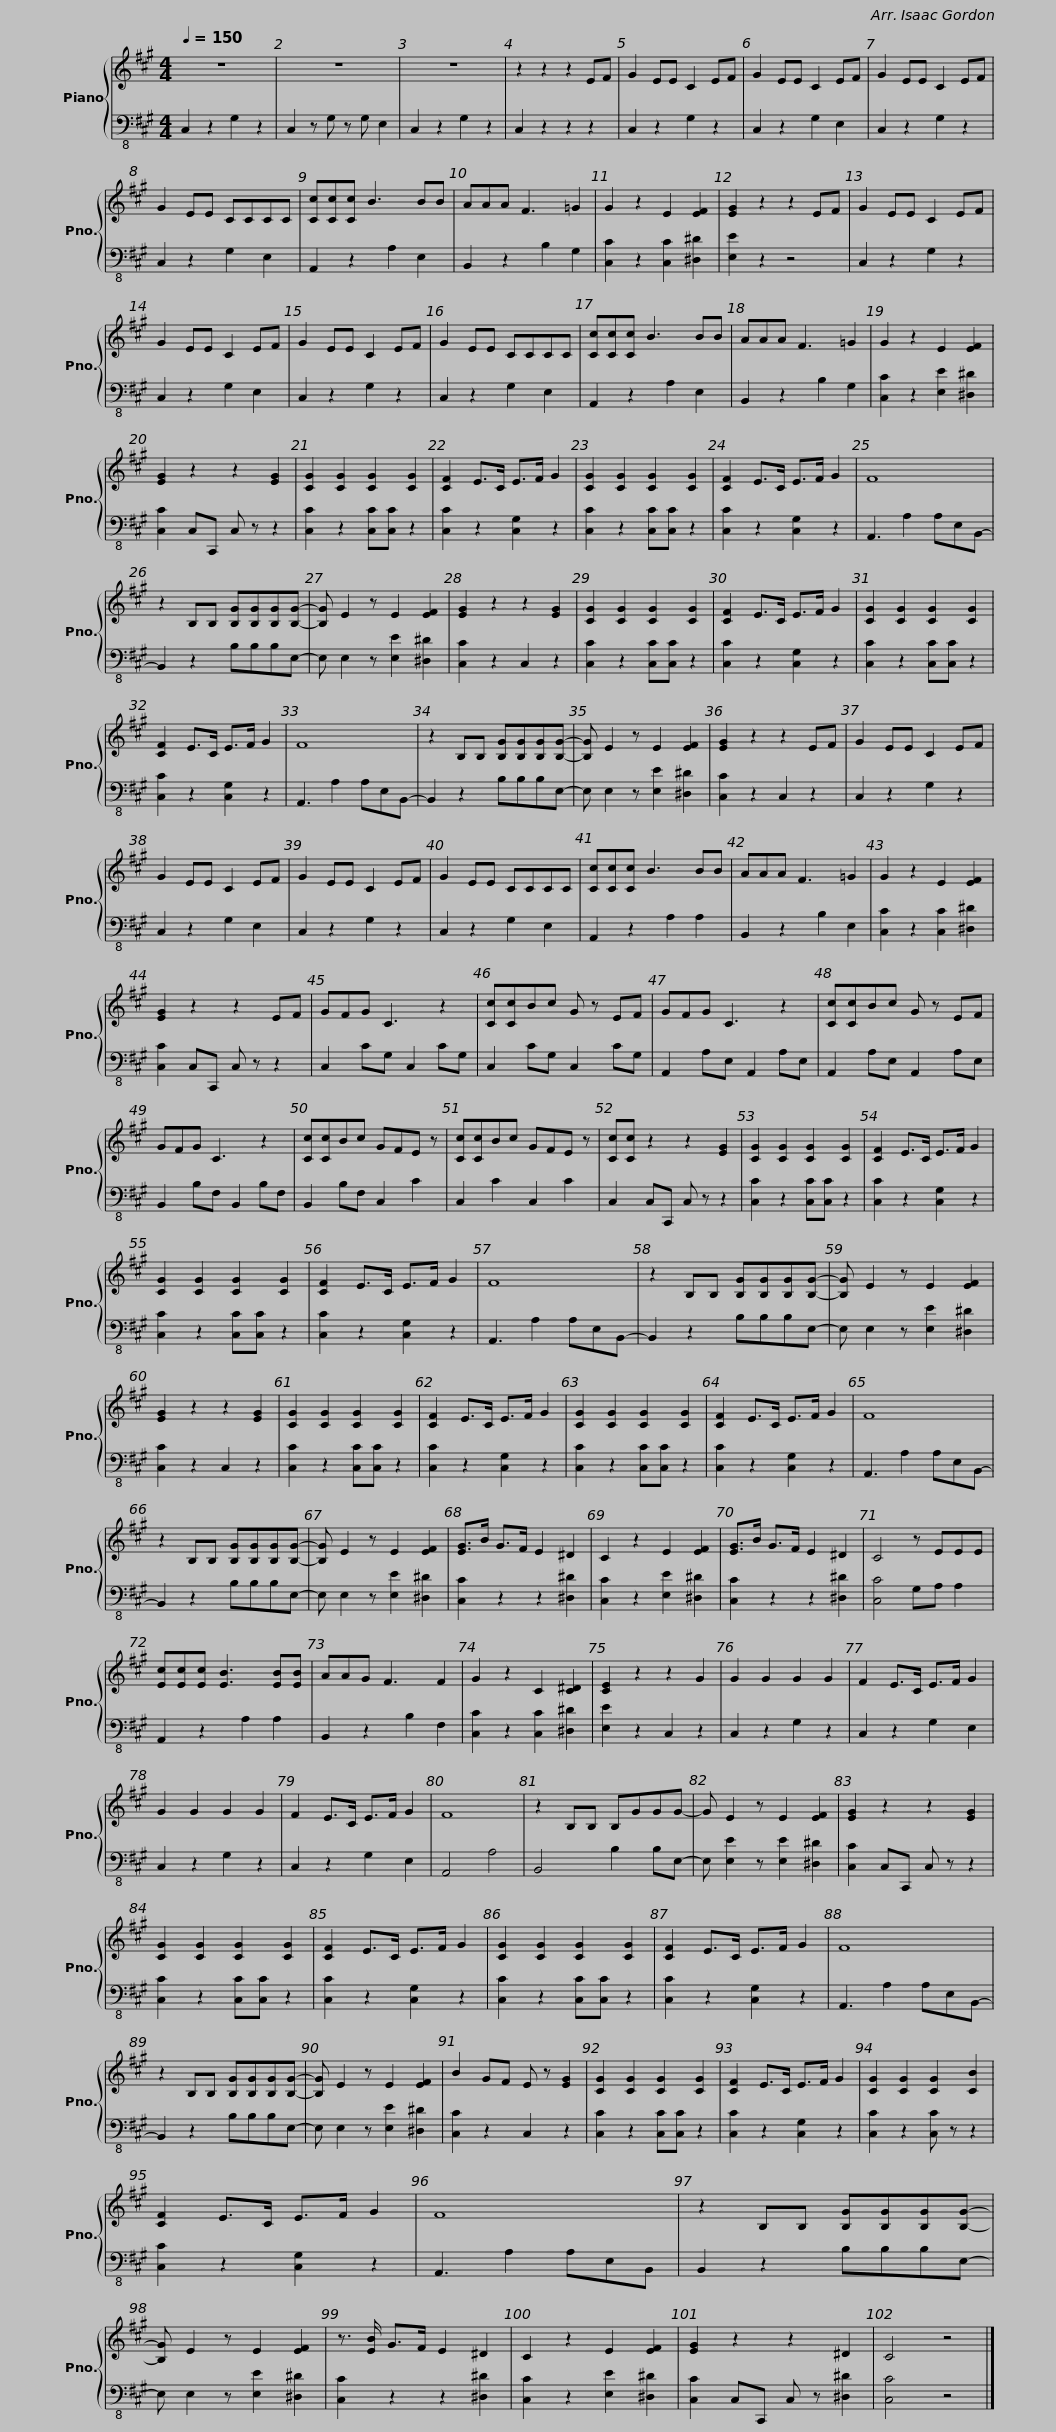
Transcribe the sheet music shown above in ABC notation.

X:1
%%score { 1 | 2 }
L:1/8
Q:1/4=150
M:4/4
I:linebreak $
K:A
V:1 treble
V:2 bass-8
V:1
 z8 | z8 | z8 | z2 z2 z2 EF | G2 EE C2 EF | %5
 G2 EE C2 EF | G2 EE C2 EF |$ G2 EE CCCC | [Cc][Cc][Cc] B3 BB | AAA F3 =G2 | %10
 G2 z2 E2 [EF]2 | [EG]2 z2 z2 EF | G2 EE C2 EF |$ G2 EE C2 EF | G2 EE C2 EF | %15
 G2 EE CCCC | [Cc][Cc][Cc] B3 BB | AAA F3 =G2 | G2 z2 E2 [EF]2 |$ [EG]2 z2 z2 [EG]2 | %20
 [CG]2 [CG]2 [CG]2 [CG]2 | [CF]2 E>C E>F G2 | [CG]2 [CG]2 [CG]2 [CG]2 | [CF]2 E>C E>F G2 | F8 |$ %25
 z2 B,B, [B,G][B,G][B,G][B,G]- | [B,G] E2 z E2 [EF]2 | [EG]2 z2 z2 [EG]2 | [CG]2 [CG]2 [CG]2 [CG]2 | [CF]2 E>C E>F G2 | %30
 [CG]2 [CG]2 [CG]2 [CG]2 |$ [CF]2 E>C E>F G2 | F8 | z2 B,B, [B,G][B,G][B,G][B,G]- | [B,G] E2 z E2 [EF]2 | %35
 [EG]2 z2 z2 EF | G2 EE C2 EF |$ G2 EE C2 EF | G2 EE C2 EF | G2 EE CCCC | %40
 [Cc][Cc][Cc] B3 BB | AAA F3 =G2 | G2 z2 E2 [EF]2 |$ [EG]2 z2 z2 EF | GFG C3 z2 | %45
 [Cc][Cc]Bc G z EF | GFG C3 z2 | [Cc][Cc]Bc G z EF |$ GFG C3 z2 | [Cc][Cc]Bc GFE z | %50
 [Cc][Cc]Bc GFE z | [Cc][Cc] z2 z2 [EG]2 | [CG]2 [CG]2 [CG]2 [CG]2 |$ [CF]2 E>C E>F G2 | [CG]2 [CG]2 [CG]2 [CG]2 | %55
 [CF]2 E>C E>F G2 | F8 | z2 B,B, [B,G][B,G][B,G][B,G]- | [B,G] E2 z E2 [EF]2 |$ [EG]2 z2 z2 [EG]2 | %60
 [CG]2 [CG]2 [CG]2 [CG]2 | [CF]2 E>C E>F G2 | [CG]2 [CG]2 [CG]2 [CG]2 | [CF]2 E>C E>F G2 | F8 |$ %65
 z2 B,B, [B,G][B,G][B,G][B,G]- | [B,G] E2 z E2 [EF]2 | [EG]>B G>F E2 ^D2 | C2 z2 E2 [EF]2 | [EG]>B G>F E2 ^D2 | %70
 C4 z EEE |$ [Ec][Ec][Ec] [EB]3 [EB][EB] | AAG F3 F2 | G2 z2 C2 [C^D]2 | [CE]2 z2 z2 G2 | %75
 G2 G2 G2 G2 | F2 E>C E>F G2 | G2 G2 G2 G2 |$ F2 E>C E>F G2 | F8 | %80
 z2 B,B, B,GGG- | G E2 z E2 [EF]2 | [EG]2 z2 z2 [EG]2 | [CG]2 [CG]2 [CG]2 [CG]2 |$ [CF]2 E>C E>F G2 | %85
 [CG]2 [CG]2 [CG]2 [CG]2 | [CF]2 E>C E>F G2 | F8 | z2 B,B, [B,G][B,G][B,G][B,G]- | [B,G] E2 z E2 [EF]2 |$ %90
 B2 GF E z [EG]2 | [CG]2 [CG]2 [CG]2 [CG]2 | [CF]2 E>C E>F G2 | [CG]2 [CG]2 [CG]2 [CB]2 | [CF]2 E>C E>F G2 | %95
 F8 |$ z2 B,B, [B,G][B,G][B,G][B,G]- | [B,G] E2 z E2 [EF]2 | z3/2 [EB]/ G>F E2 ^D2 | C2 z2 E2 [EF]2 | %100
 [EG]2 z2 z2 ^D2 | C4 z4 |] %102
V:2
 C,2 z2 G,2 z2 | C,2 z G, z G, E,2 | C,2 z2 G,2 z2 | C,2 z2 z2 z2 | C,2 z2 G,2 z2 | %5
 C,2 z2 G,2 E,2 | C,2 z2 G,2 z2 |$ C,2 z2 G,2 E,2 | A,,2 z2 A,2 E,2 | B,,2 z2 B,2 G,2 | %10
 [C,C]2 z2 [C,C]2 [^D,^D]2 | [E,E]2 z2 z4 | C,2 z2 G,2 z2 |$ C,2 z2 G,2 E,2 | C,2 z2 G,2 z2 | %15
 C,2 z2 G,2 E,2 | A,,2 z2 A,2 E,2 | B,,2 z2 B,2 G,2 | [C,C]2 z2 [E,E]2 [^D,^D]2 |$ [C,C]2 C,C,, C, z z2 | %20
 [C,C]2 z2 [C,C][C,C] z2 | [C,C]2 z2 [C,G,]2 z2 | [C,C]2 z2 [C,C][C,C] z2 | [C,C]2 z2 [C,G,]2 z2 | A,,3 A,2 A,E,B,,- |$ %25
 B,,2 z2 B,B,B,E,- | E, E,2 z [E,E]2 [^D,^D]2 | [C,C]2 z2 C,2 z2 | [C,C]2 z2 [C,C][C,C] z2 | [C,C]2 z2 [C,G,]2 z2 | %30
 [C,C]2 z2 [C,C][C,C] z2 |$ [C,C]2 z2 [C,G,]2 z2 | A,,3 A,2 A,E,B,,- | B,,2 z2 B,B,B,E,- | E, E,2 z [E,E]2 [^D,^D]2 | %35
 [C,C]2 z2 C,2 z2 | C,2 z2 G,2 z2 |$ C,2 z2 G,2 E,2 | C,2 z2 G,2 z2 | C,2 z2 G,2 E,2 | %40
 A,,2 z2 A,2 A,2 | B,,2 z2 B,2 E,2 | [C,C]2 z2 [C,C]2 [^D,^D]2 |$ [C,C]2 C,C,, C, z z2 | C,2 CG, C,2 CG, | %45
 C,2 CG, C,2 CG, | A,,2 A,E, A,,2 A,E, | A,,2 A,E, A,,2 A,E, |$ B,,2 B,F, B,,2 B,F, | B,,2 B,F, C,2 C2 | %50
 C,2 C2 C,2 C2 | C,2 C,C,, C, z z2 | [C,C]2 z2 [C,C][C,C] z2 |$ [C,C]2 z2 [C,G,]2 z2 | [C,C]2 z2 [C,C][C,C] z2 | %55
 [C,C]2 z2 [C,G,]2 z2 | A,,3 A,2 A,E,B,,- | B,,2 z2 B,B,B,E,- | E, E,2 z [E,E]2 [^D,^D]2 |$ [C,C]2 z2 C,2 z2 | %60
 [C,C]2 z2 [C,C][C,C] z2 | [C,C]2 z2 [C,G,]2 z2 | [C,C]2 z2 [C,C][C,C] z2 | [C,C]2 z2 [C,G,]2 z2 | A,,3 A,2 A,E,B,,- |$ %65
 B,,2 z2 B,B,B,E,- | E, E,2 z [E,E]2 [^D,^D]2 | [C,C]2 z2 z2 [^D,^D]2 | [C,C]2 z2 [E,E]2 [^D,^D]2 | [C,C]2 z2 z2 [^D,^D]2 | %70
 [C,C]4 G,A, A,2 |$ A,,2 z2 A,2 A,2 | B,,2 z2 B,2 F,2 | [C,C]2 z2 [C,C]2 [^D,^D]2 | [E,E]2 z2 C,2 z2 | %75
 C,2 z2 G,2 z2 | C,2 z2 G,2 E,2 | C,2 z2 G,2 z2 |$ C,2 z2 G,2 E,2 | A,,4 A,4 | %80
 B,,4 B,2 B,E,- | E, [E,E]2 z [E,E]2 [^D,^D]2 | [C,C]2 C,C,, C, z z2 | [C,C]2 z2 [C,C][C,C] z2 |$ [C,C]2 z2 [C,G,]2 z2 | %85
 [C,C]2 z2 [C,C][C,C] z2 | [C,C]2 z2 [C,G,]2 z2 | A,,3 A,2 A,E,B,,- | B,,2 z2 B,B,B,E,- | E, E,2 z [E,E]2 [^D,^D]2 |$ %90
 [C,C]2 z2 C,2 z2 | [C,C]2 z2 [C,C][C,C] z2 | [C,C]2 z2 [C,G,]2 z2 | [C,C]2 z2 [C,C] z z2 | [C,C]2 z2 [C,G,]2 z2 | %95
 A,,3 A,2 A,E,B,, |$ B,,2 z2 B,B,B,E,- | E, E,2 z [E,E]2 [^D,^D]2 | [C,C]2 z2 z2 [^D,^D]2 | [C,C]2 z2 [E,E]2 [^D,^D]2 | %100
 [C,C]2 C,C,, C, z [^D,^D]2 | [C,C]4 z4 |] %102
